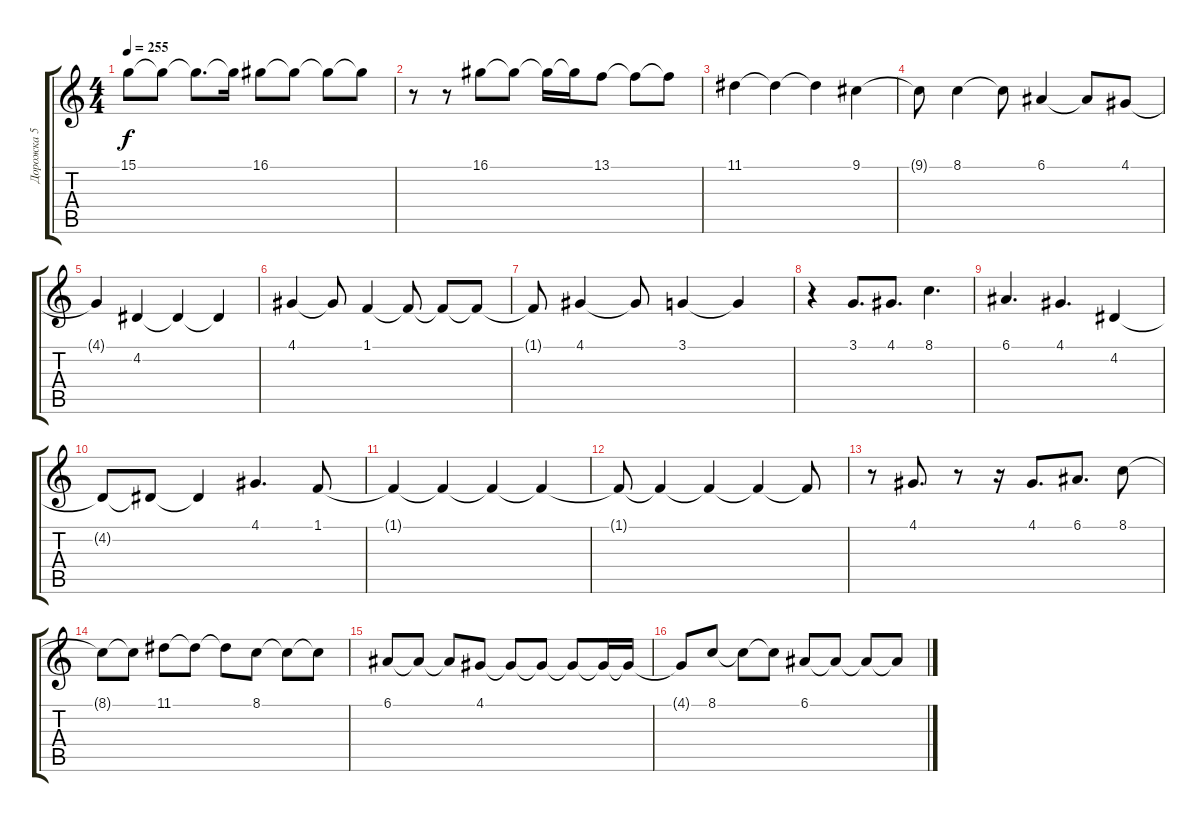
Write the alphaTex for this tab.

\track ("Дорожка 5" "Дорожка 5") {instrument musicbox}
\staff {score tabs}
\tuning (E4 B3 G3 D3 A2 E2) {hide}
\ts (4 4)
\tempo 255
\clef g2
\ks c
15.1{t}.8{dy f} 15.1{t}.8 15.1{t}.8{d} 15.1{t}.16 16.1.8 16.1{t}.8 16.1{t}.8 16.1{t}.8 |
r.8 r.8 16.1.8 16.1{t}.8 16.1{t}.16 16.1{t}.16 13.1.8 13.1{t}.8 13.1{t}.8 |
11.1.4 11.1{t}.4 11.1{t}.4 9.1.4 |
9.1{t}.8 8.1.4 8.1{t}.8 6.1.4 6.1{t}.8 4.1.8 |
4.1{t}.4 4.2.4 4.2{t}.4 4.2{t}.4 |
4.1.4 4.1{t}.8 1.1.4 1.1{t}.8 1.1{t}.8 1.1{t}.8 |
1.1{t}.8 4.1.4 4.1{t}.8 3.1.4 3.1{t}.4 |
r.4 3.1.8{d} 4.1.8{d} 8.1.4{d} |
6.1.4{d} 4.1.4{d} 4.2.4 |
4.2{t}.8 4.2{t}.8 4.2{t}.4 4.1.4{d} 1.1.8 |
1.1{t}.4 1.1{t}.4 1.1{t}.4 1.1{t}.4 |
1.1{t}.8 1.1{t}.4 1.1{t}.4 1.1{t}.4 1.1{t}.8 |
r.8 4.1.8{d} r.8 r.16 4.1.8{d} 6.1.8{d} 8.1.8 |
8.1{t}.8 8.1{t}.8 11.1.8 11.1{t}.8 11.1{t}.8 8.1.8 8.1{t}.8 8.1{t}.8 |
6.1.8 6.1{t}.8 6.1{t}.8 4.1.8 4.1{t}.8 4.1{t}.8 4.1{t}.8 4.1{t}.16 4.1{t}.16 |
4.1{t}.8 8.1.8 8.1{t}.8 8.1{t}.8 6.1.8 6.1{t}.8 6.1{t}.8 6.1{t}.8
